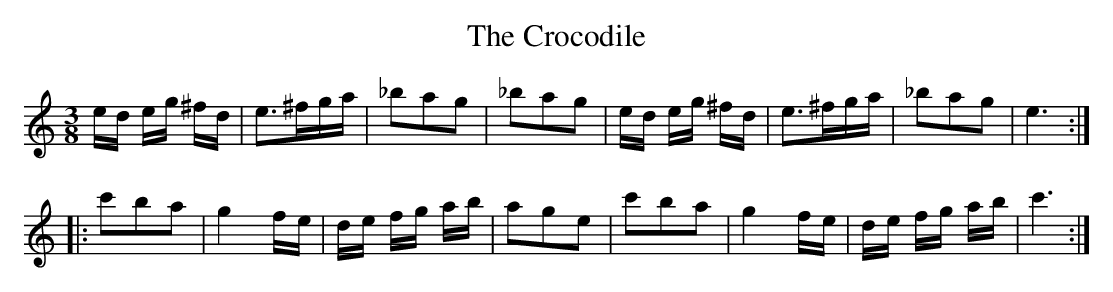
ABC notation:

X:1
T:The Crocodile
M:3/8
L:1/16
K:C
ed eg ^fd | e3^fga | _b2a2g2 | _b2a2g2 |\
ed eg ^fd | e3^fga | _b2a2g2 | e6 :|
|:\
c'2b2a2 | g4fe | de fg ab | a2g2e2 |\
c'2b2a2 | g4fe | de fg ab | c'6 :|
